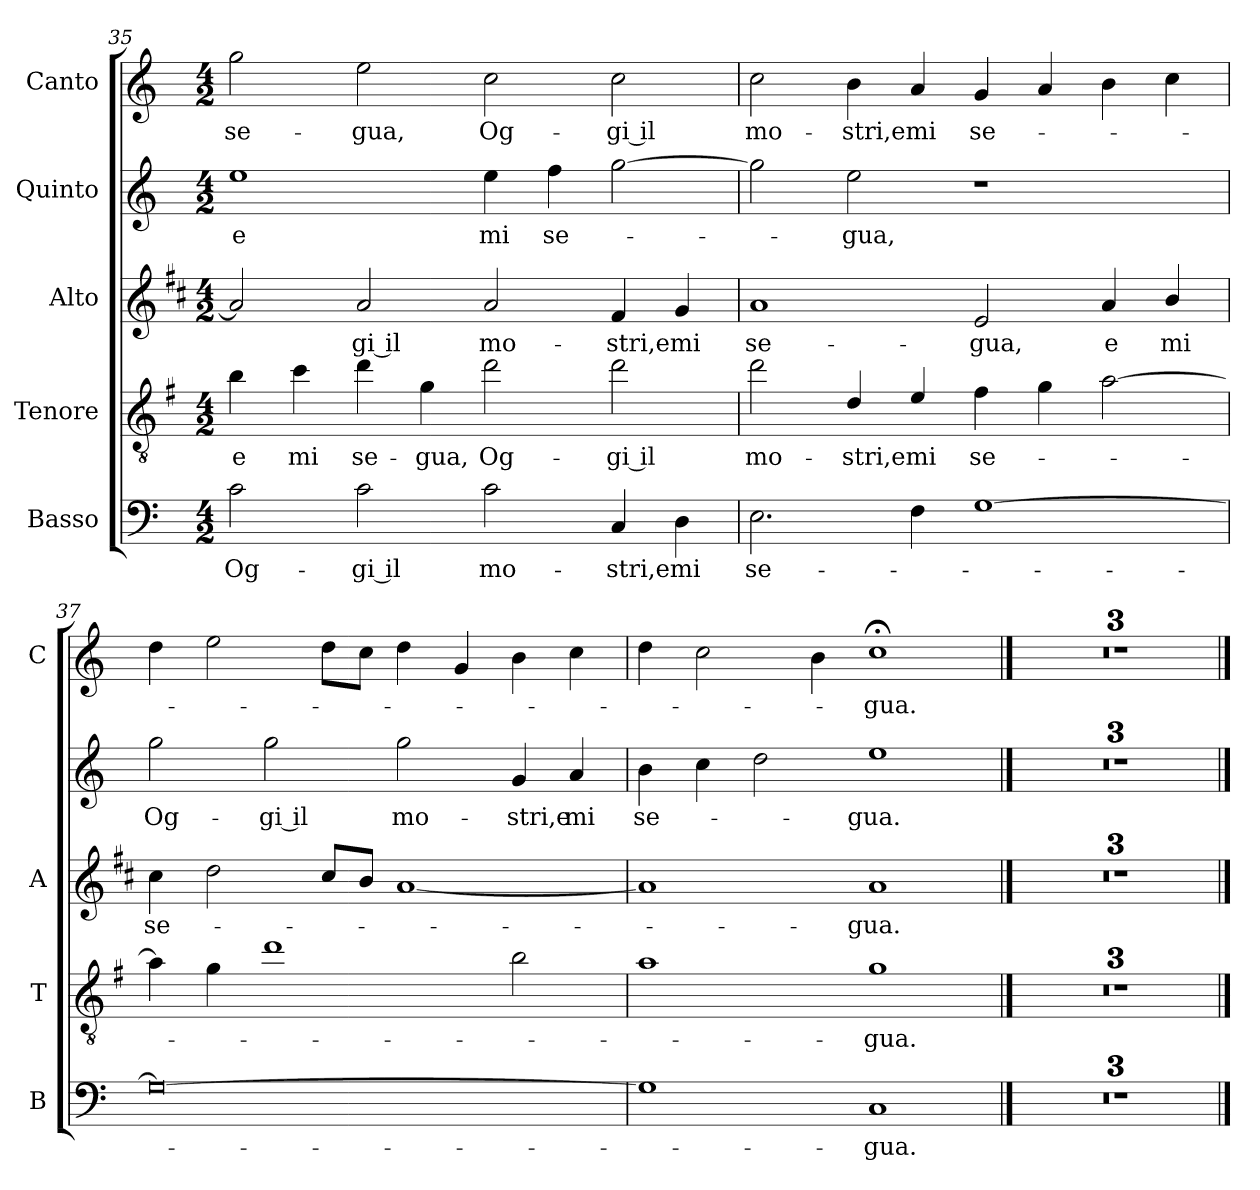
**kern	**text	**kern	**text	**kern	**text	**kern	**text	**kern	**text
*part5	*part5	*part4	*part4	*part3	*part3	*part2	*part2	*part1	*part1
*staff5	*staff5	*staff4	*staff4	*staff3	*staff3	*staff2	*staff2	*staff1	*staff1
*I"Basso	*	*I"Tenore	*	*I"Alto	*	*I"Quinto	*	*I"Canto	*
*I'B	*	*I'T	*	*I'A	*	*	*	*I'C	*
*clefF4	*	*clefGv2	*	*clefG2	*	*clefG2	*	*clefG2	*
*	*	*ITrd4c7	*	*ITrd1c2	*	*	*	*	*
*k[]	*	*k[]	*	*k[]	*	*k[]	*	*k[]	*
*C:	*	*C:	*	*C:	*	*C:	*	*C:	*
*M4/2	*	*M4/2	*	*M4/2	*	*M4/2	*	*M4/2	*
=35	=35	=35	=35	=35	=35	=35	=35	=35	=35
!	!LO:LY:b	!	!LO:LY:b	!	!	!	!LO:LY:b	!	!LO:LY:b
2c\	Og-	4e\	e	2g/]	.	1ee	e	2gg\	se-
!	!	!	!LO:LY:b	!	!	!	!	!	!
.	.	4f\	mi	.	.	.	.	.	.
!	!LO:LY:b	!	!LO:LY:b	!	!LO:LY:b	!	!	!	!LO:LY:b
2c\	-gi il	4g\	se-	2g/	-gi il	.	.	2ee\	-gua,
!	!	!	!LO:LY:b	!	!	!	!	!	!
.	.	4c\	-gua,	.	.	.	.	.	.
!	!LO:LY:b	!	!LO:LY:b	!	!LO:LY:b	!	!LO:LY:b	!	!LO:LY:b
2c\	mo-	2g\	Og-	2g/	mo-	4ee\	mi	2cc\	Og-
!	!	!	!	!	!	!	!LO:LY:b	!	!
.	.	.	.	.	.	4ff\	se-	.	.
!	!LO:LY:b	!	!LO:LY:b	!	!LO:LY:b	!	!	!	!LO:LY:b
4C/	-stri,e	2g\	-gi il	4e/	-stri,e	[2gg\	.	2cc\	-gi il
!	!LO:LY:b	!	!	!	!LO:LY:b	!	!	!	!
4D\	mi	.	.	4f/	mi	.	.	.	.
!!LO:LB:g=z
=36	=36	=36	=36	=36	=36	=36	=36	=36	=36
!	!LO:LY:b	!	!LO:LY:b	!	!LO:LY:b	!	!	!	!LO:LY:b
2.E\	se-	2g\	mo-	1g	se-	2gg\]	.	2cc\	mo-
!	!	!	!LO:LY:b	!	!	!	!LO:LY:b	!	!LO:LY:b
.	.	4G/	-stri,e	.	.	2ee\	-gua,	4b\	-stri,e
!	!	!	!LO:LY:b	!	!	!	!	!	!LO:LY:b
4F\	.	4A/	mi	.	.	.	.	4a/	mi
!	!	!	!LO:LY:b	!	!LO:LY:b	!	!	!	!LO:LY:b
[1G	.	4B\	se-	2d/	-gua,	1r	.	4g/	se-
.	.	4c\	.	.	.	.	.	4a/	.
!	!	!	!	!	!LO:LY:b	!	!	!	!
.	.	[2d\	.	4g/	e	.	.	4b\	.
!	!	!	!	!	!LO:LY:b	!	!	!	!
.	.	.	.	4a/	mi	.	.	4cc\	.
=37	=37	=37	=37	=37	=37	=37	=37	=37	=37
!	!	!	!	!	!LO:LY:b	!	!LO:LY:b	!	!
0G_	.	4d\]	.	4b\	se-	2gg\	Og-	4dd\	.
.	.	4c\	.	2cc\	.	.	.	2ee\	.
!	!	!	!	!	!	!	!LO:LY:b	!	!
.	.	1g	.	.	.	2gg\	-gi il	.	.
.	.	.	.	8b/L	.	.	.	8dd\L	.
.	.	.	.	8a/J	.	.	.	8cc\J	.
!	!	!	!	!	!	!	!LO:LY:b	!	!
.	.	.	.	[1g	.	2gg\	mo-	4dd\	.
.	.	.	.	.	.	.	.	4g/	.
!	!	!	!	!	!	!	!LO:LY:b	!	!
.	.	2e\	.	.	.	4g/	-stri,e	4b\	.
!	!	!	!	!	!	!	!LO:LY:b	!	!
.	.	.	.	.	.	4a/	mi	4cc\	.
=38	=38	=38	=38	=38	=38	=38	=38	=38	=38
!	!	!	!	!	!	!	!LO:LY:b	!	!
1G]	.	1d	.	1g]	.	4b\	se-	4dd\	.
.	.	.	.	.	.	4cc\	.	2cc\	.
.	.	.	.	.	.	2dd\	.	.	.
.	.	.	.	.	.	.	.	4b\	.
!	!LO:LY:b	!	!LO:LY:b	!	!LO:LY:b	!	!LO:LY:b	!	!LO:LY:b
1C	-gua.	1c	-gua.	1g	-gua.	1ee	-gua.	1cc;<	-gua.
==39	==39	==39	==39	==39	==39	==39	==39	==39	==39
0r	.	0r	.	0r	.	0r	.	0r	.
=40	=40	=40	=40	=40	=40	=40	=40	=40	=40
0r	.	0r	.	0r	.	0r	.	0r	.
=41	=41	=41	=41	=41	=41	=41	=41	=41	=41
0r	.	0r	.	0r	.	0r	.	0r	.
==	==	==	==	==	==	==	==	==	==
*-	*-	*-	*-	*-	*-	*-	*-	*-	*-
